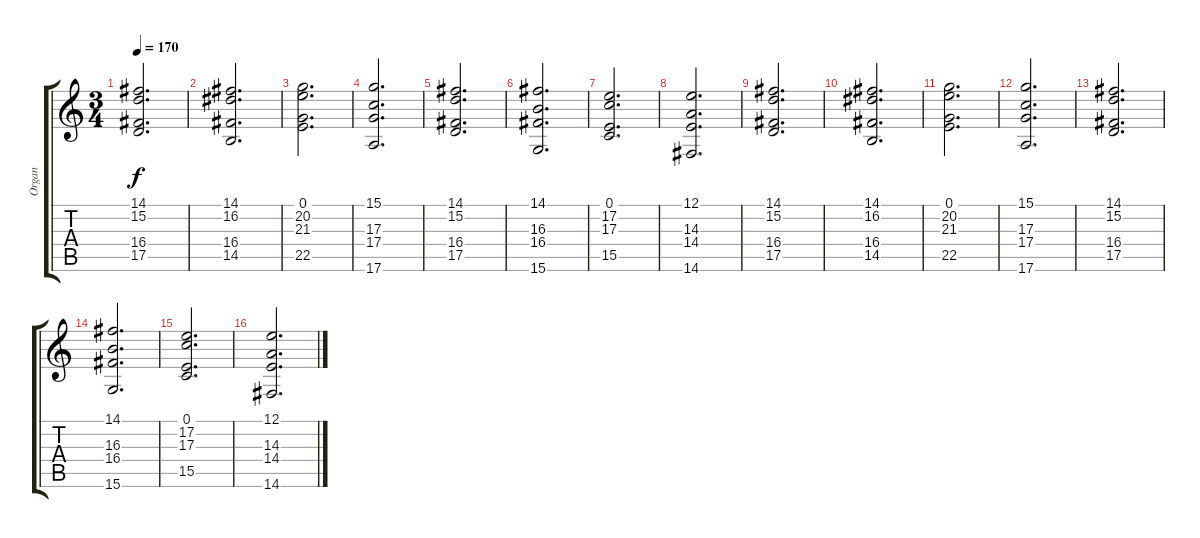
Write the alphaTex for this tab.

\track ("Organ" "Organ") {instrument churchorgan}
\staff {score tabs}
\tuning (E4 B3 G3 D3 A2 E2) {hide}
\ts (3 4)
\tempo 170
\clef g2
\ks c
(14.1 15.2 16.4 17.5).2{d dy f} |
(14.1 16.2 16.4 14.5).2{d} |
(0.1 20.2 21.3 22.5).2{d volume 6} |
(15.1 17.3 17.4 17.6).2{d} |
(14.1 15.2 16.4 17.5).2{d} |
(14.1 16.3 16.4 15.6).2{d} |
(0.1 17.2 17.3 15.5).2{d} |
(12.1 14.3 14.4 14.6).2{d} |
(14.1 15.2 16.4 17.5).2{d} |
(14.1 16.2 16.4 14.5).2{d} |
(0.1 20.2 21.3 22.5).2{d volume 2} |
(15.1 17.3 17.4 17.6).2{d} |
(14.1 15.2 16.4 17.5).2{d} |
(14.1 16.3 16.4 15.6).2{d} |
(0.1 17.2 17.3 15.5).2{d} |
(12.1 14.3 14.4 14.6).2{d volume 0}
